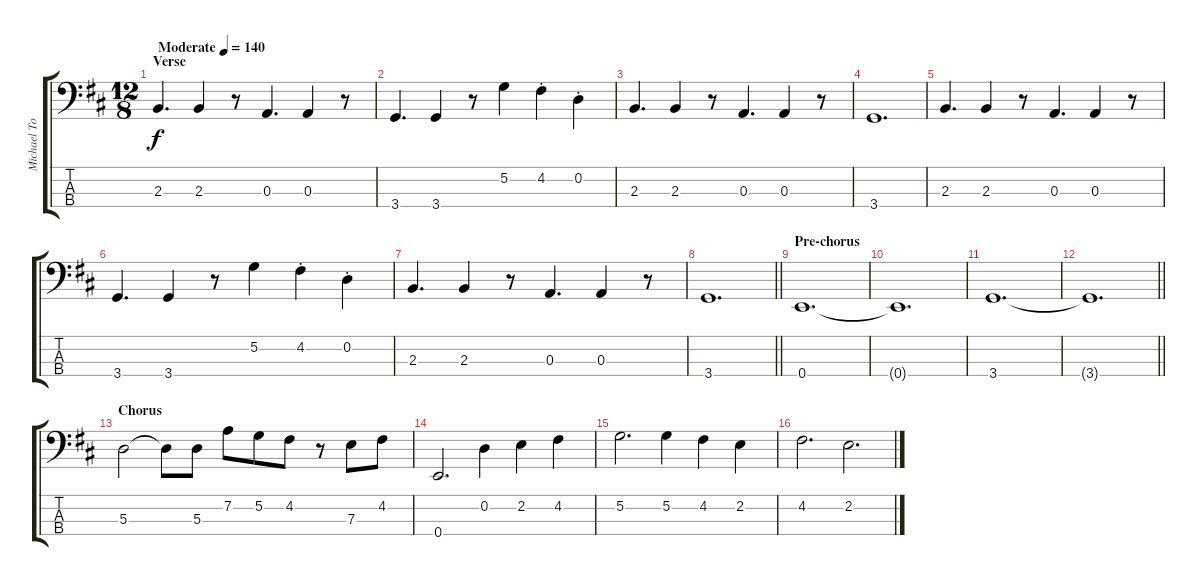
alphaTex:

\track ("Michael Todd - Bass" "Michael To") {instrument electricbassfinger}
\staff {score tabs}
\tuning (G2 D2 A1 E1) {hide}
\ts (12 8)
\section ("" "Verse")
\tempo (140 "Moderate")
\clef f4
\ks bminor
2.3.4{d dy f instrument electricbassfinger} 2.3.4 r.8 0.3.4{d} 0.3.4 r.8 |
3.4.4{d} 3.4.4 r.8 5.2.4 4.2{st}.4 0.2{st}.4 |
2.3.4{d} 2.3.4 r.8 0.3.4{d} 0.3.4 r.8 |
3.4.1{d} |
2.3.4{d} 2.3.4 r.8 0.3.4{d} 0.3.4 r.8 |
3.4.4{d} 3.4.4 r.8 5.2.4 4.2{st}.4 0.2{st}.4 |
2.3.4{d} 2.3.4 r.8 0.3.4{d} 0.3.4 r.8 |
\barLineRight lightlight
3.4.1{d} |
\section ("" "Pre-chorus")
0.4.1{d} |
0.4{t}.1{d} |
3.4.1{d} |
\barLineRight lightlight
3.4{t}.1{d} |
\section ("" "Chorus")
5.3.2 5.3{t}.8 5.3.8 7.2.8 5.2.8 4.2.8 r.8 7.3.8 4.2.8 |
0.4.2{d} 0.2.4 2.2.4 4.2.4 |
5.2.2{d} 5.2.4 4.2.4 2.2.4 |
4.2.2{d} 2.2.2{d}
